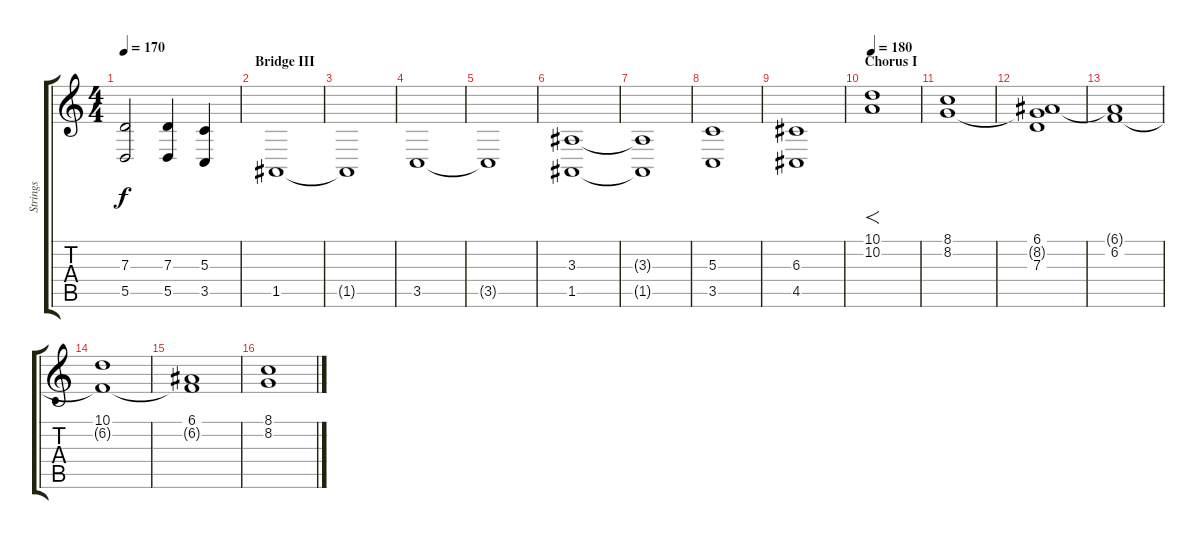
\track ("Strings" "Strings") {instrument synthstrings2}
\staff {score tabs}
\tuning (E4 B3 G3 D3 A2 E2) {hide}
\ts (4 4)
\tempo 170
\clef g2
\ks c
(7.3 5.5).2{dy f} (7.3 5.5).4 (5.3 3.5).4 |
\section ("" "Bridge III")
1.5.1 |
1.5{t}.1 |
3.5.1 |
3.5{t}.1 |
(3.3 1.5).1 |
(3.3{t} 1.5{t}).1 |
(5.3 3.5).1 |
(6.3 4.5).1 |
\section ("" "Chorus I")
\tempo 180
(10.1 10.2).1{f} |
(8.1 8.2).1 |
(6.1 8.2{t} 7.3).1 |
(6.1{t} 6.2).1 |
(10.1 6.2{t}).1 |
(6.1 6.2{t}).1 |
(8.1 8.2).1
